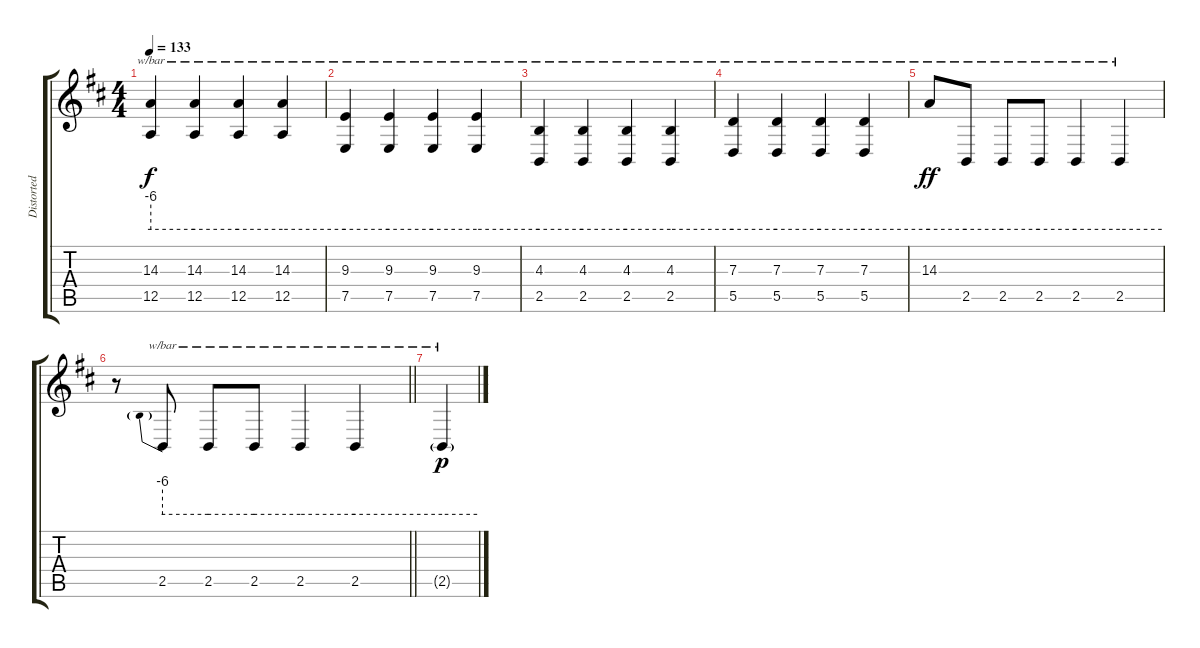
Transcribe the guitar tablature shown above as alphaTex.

\track ("Distorted Guitar" "Distorted ") {instrument distortionguitar}
\staff {score tabs}
\tuning (E4 B3 G3 D3 A2 E2) {hide}
\ts (4 4)
\tempo 133
\clef g2
\ks bminor
(14.3 12.5).4{tbe (hold default 0 -24 60 -24) dy f} (14.3 12.5).4{tbe (hold default 0 -24 60 -24)} (14.3 12.5).4{tbe (hold default 0 -24 60 -24)} (14.3 12.5).4{tbe (hold default 0 -24 60 -24)} |
(9.3 7.5).4{tbe (hold default 0 -24 60 -24)} (9.3 7.5).4{tbe (hold default 0 -24 60 -24)} (9.3 7.5).4{tbe (hold default 0 -24 60 -24)} (9.3 7.5).4{tbe (hold default 0 -24 60 -24)} |
(4.3 2.5).4{tbe (hold default 0 -24 60 -24)} (4.3 2.5).4{tbe (hold default 0 -24 60 -24)} (4.3 2.5).4{tbe (hold default 0 -24 60 -24)} (4.3 2.5).4{tbe (hold default 0 -24 60 -24)} |
(7.3 5.5).4{tbe (hold default 0 -24 60 -24)} (7.3 5.5).4{tbe (hold default 0 -24 60 -24)} (7.3 5.5).4{tbe (hold default 0 -24 60 -24)} (7.3 5.5).4{tbe (hold default 0 -24 60 -24)} |
14.3.8{tbe (hold default 0 -24 60 -24) dy ff} 2.5.8{tbe (hold default 0 -24 60 -24)} 2.5.8{tbe (hold default 0 -24 60 -24)} 2.5.8{tbe (hold default 0 -24 60 -24)} 2.5.4{tbe (hold default 0 -24 60 -24)} 2.5.4{tbe (hold default 0 -24 60 -24)} |
\barLineRight lightlight
r.8 2.5.8{tbe (predive default 0 -24 60 -24)} 2.5.8{tbe (hold default 0 -24 60 -24)} 2.5.8{tbe (hold default 0 -24 60 -24)} 2.5.4{tbe (hold default 0 -24 60 -24)} 2.5.4{tbe (hold default 0 -24 60 -24)} |
2.5{g}.4{tbe (hold default 0 -24 60 -24) dy p}
